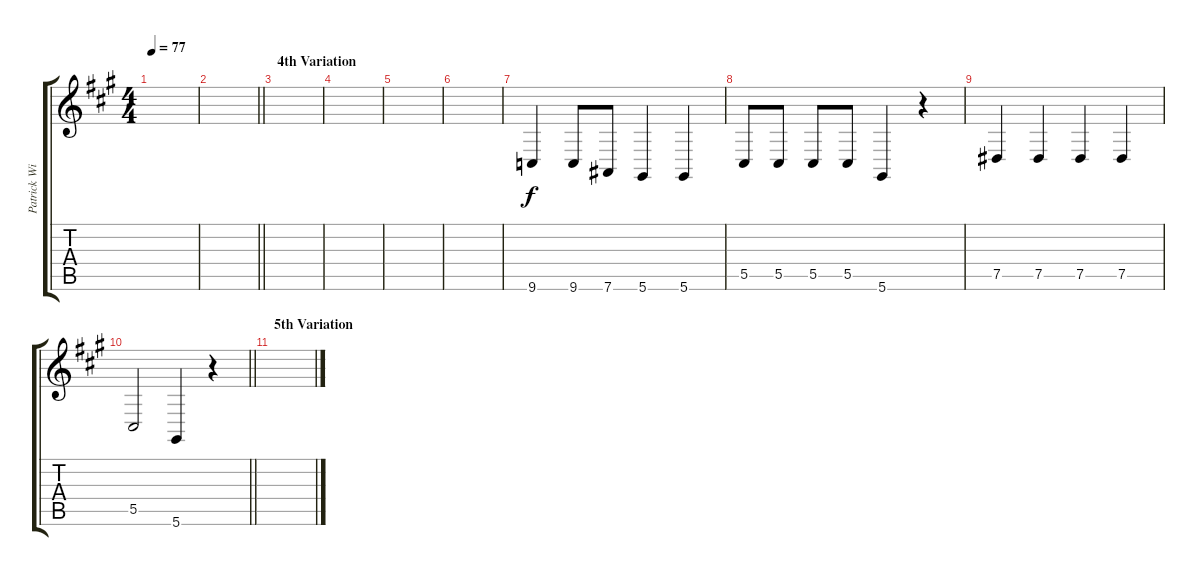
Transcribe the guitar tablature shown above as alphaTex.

\track ("Patrick Wilson" "Patrick Wi") {instrument lead1square}
\staff {score tabs}
\tuning (Eb4 Bb3 Gb3 Db3 Ab2 Eb2) {hide}
\ts (4 4)
\tempo 77
\clef g2
\ks a
|
\barLineRight lightlight
|
\section ("" "4th Variation")
|
|
|
|
9.6.4{volume 7} 9.6.8 7.6.8 5.6.4 5.6.4 |
5.5.8 5.5.8 5.5.8 5.5.8 5.6.4 r.4 |
7.5.4 7.5.4 7.5.4 7.5.4 |
\barLineRight lightlight
5.5.2 5.6.4 r.4 |
\section ("" "5th Variation")
